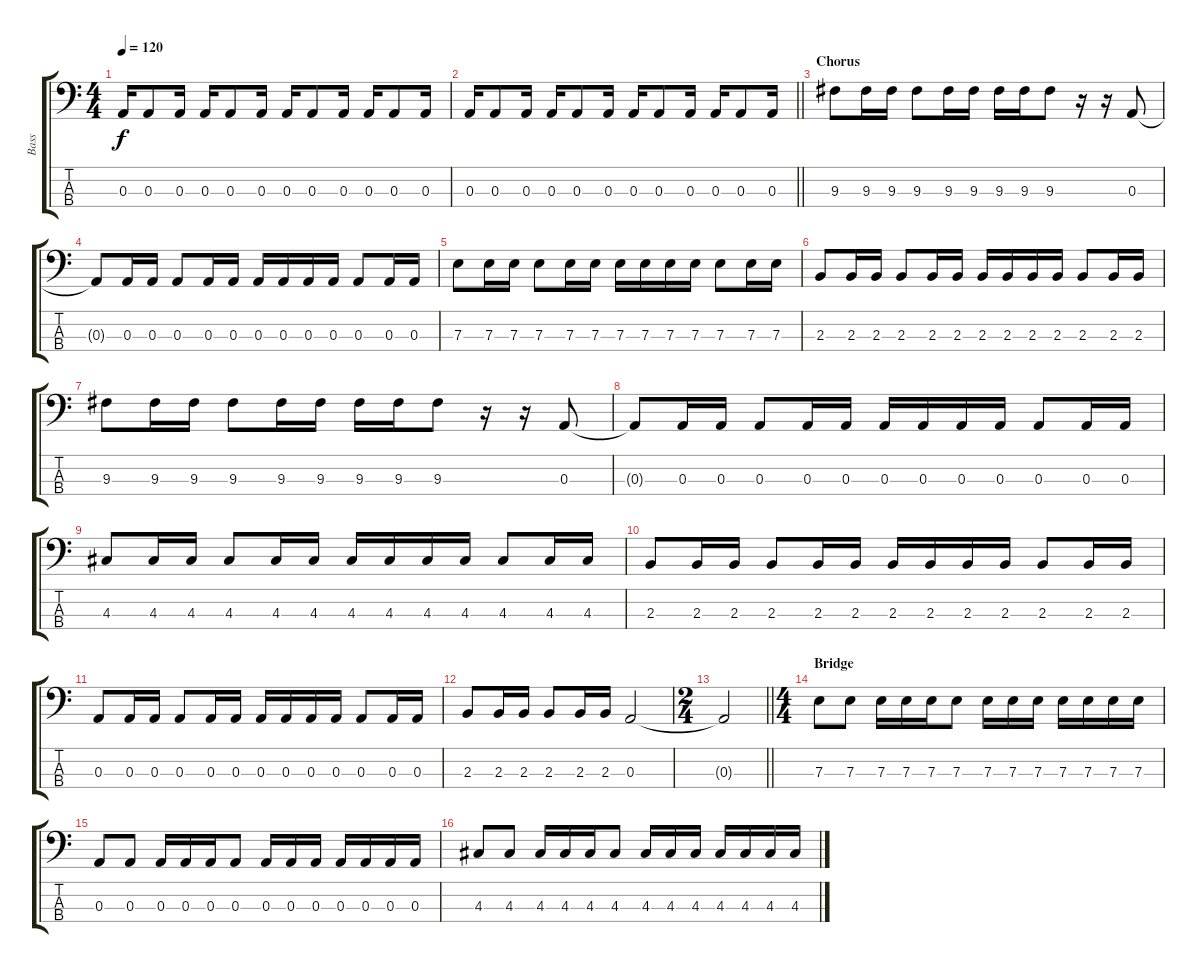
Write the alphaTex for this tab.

\track ("Bass" "Bass") {instrument electricbasspick}
\staff {score tabs}
\tuning (G2 D2 A1 E1) {hide}
\ts (4 4)
\tempo 120
\clef f4
\ks c
0.3.16{dy f} 0.3.8 0.3.16 0.3.16 0.3.8 0.3.16 0.3.16 0.3.8 0.3.16 0.3.16 0.3.8 0.3.16 |
\barLineRight lightlight
0.3.16 0.3.8 0.3.16 0.3.16 0.3.8 0.3.16 0.3.16 0.3.8 0.3.16 0.3.16 0.3.8 0.3.16 |
\section ("" "Chorus")
9.3.8 9.3.16 9.3.16 9.3.8 9.3.16 9.3.16 9.3.16 9.3.16 9.3.8 r.16 r.16 0.3.8 |
0.3{t}.8 0.3.16 0.3.16 0.3.8 0.3.16 0.3.16 0.3.16 0.3.16 0.3.16 0.3.16 0.3.8 0.3.16 0.3.16 |
7.3.8 7.3.16 7.3.16 7.3.8 7.3.16 7.3.16 7.3.16 7.3.16 7.3.16 7.3.16 7.3.8 7.3.16 7.3.16 |
2.3.8 2.3.16 2.3.16 2.3.8 2.3.16 2.3.16 2.3.16 2.3.16 2.3.16 2.3.16 2.3.8 2.3.16 2.3.16 |
9.3.8 9.3.16 9.3.16 9.3.8 9.3.16 9.3.16 9.3.16 9.3.16 9.3.8 r.16 r.16 0.3.8 |
0.3{t}.8 0.3.16 0.3.16 0.3.8 0.3.16 0.3.16 0.3.16 0.3.16 0.3.16 0.3.16 0.3.8 0.3.16 0.3.16 |
4.3.8 4.3.16 4.3.16 4.3.8 4.3.16 4.3.16 4.3.16 4.3.16 4.3.16 4.3.16 4.3.8 4.3.16 4.3.16 |
2.3.8 2.3.16 2.3.16 2.3.8 2.3.16 2.3.16 2.3.16 2.3.16 2.3.16 2.3.16 2.3.8 2.3.16 2.3.16 |
0.3.8 0.3.16 0.3.16 0.3.8 0.3.16 0.3.16 0.3.16 0.3.16 0.3.16 0.3.16 0.3.8 0.3.16 0.3.16 |
2.3.8 2.3.16 2.3.16 2.3.8 2.3.16 2.3.16 0.3.2 |
\ts (2 4)
\barLineRight lightlight
0.3{t}.2 |
\ts (4 4)
\section ("" "Bridge")
7.3.8 7.3.8 7.3.16 7.3.16 7.3.16 7.3.8 7.3.16 7.3.16 7.3.16 7.3.16 7.3.16 7.3.16 7.3.16 |
0.3.8 0.3.8 0.3.16 0.3.16 0.3.16 0.3.8 0.3.16 0.3.16 0.3.16 0.3.16 0.3.16 0.3.16 0.3.16 |
4.3.8 4.3.8 4.3.16 4.3.16 4.3.16 4.3.8 4.3.16 4.3.16 4.3.16 4.3.16 4.3.16 4.3.16 4.3.16
